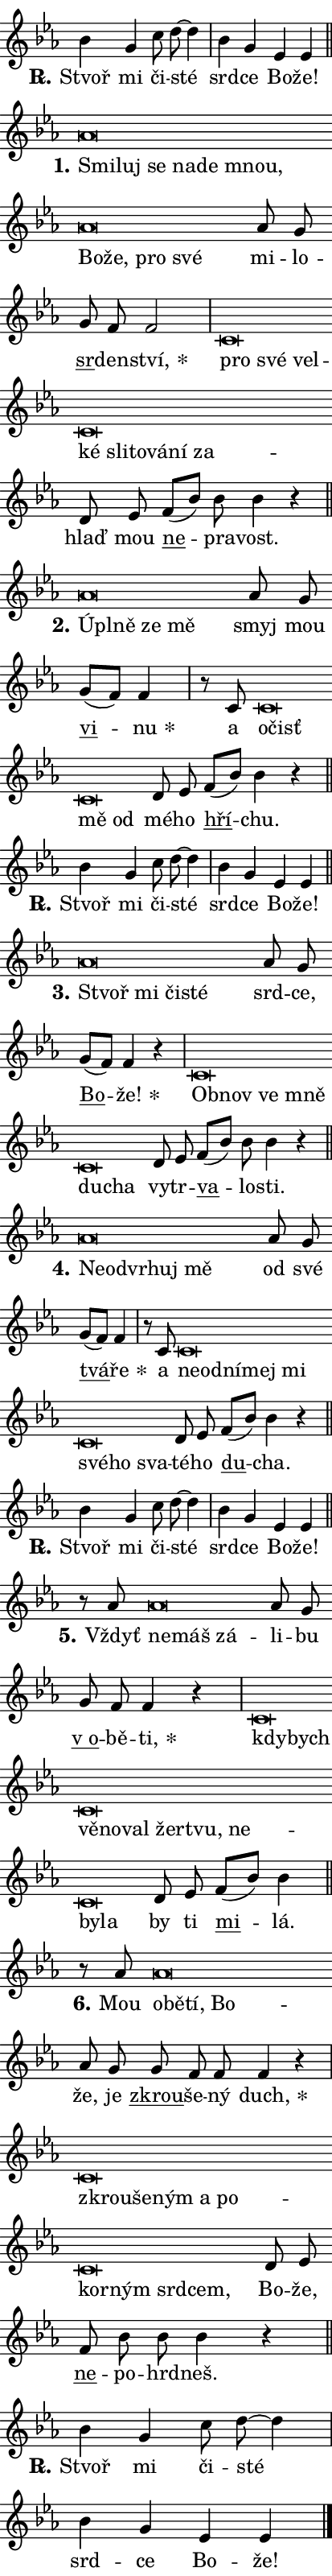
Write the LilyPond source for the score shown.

\version "2.22.1"
\header { tagline = "" }
\paper {
  indent = 0\cm
  top-margin = 0\cm
  right-margin = 0\cm
  bottom-margin = 0\cm
  left-margin = 0\cm
  paper-width = 7\cm
  page-breaking = #ly:one-page-breaking
  system-system-spacing.basic-distance = #11
  score-system-spacing.basic-distance = #11
  ragged-last = ##f
}


%% Author: Thomas Morley
%% https://lists.gnu.org/archive/html/lilypond-user/2020-05/msg00002.html
#(define (line-position grob)
"Returns position of @var[grob} in current system:
   @code{'start}, if at first time-step
   @code{'end}, if at last time-step
   @code{'middle} otherwise
"
  (let* ((col (ly:item-get-column grob))
         (ln (ly:grob-object col 'left-neighbor))
         (rn (ly:grob-object col 'right-neighbor))
         (col-to-check-left (if (ly:grob? ln) ln col))
         (col-to-check-right (if (ly:grob? rn) rn col))
         (break-dir-left
           (and
             (ly:grob-property col-to-check-left 'non-musical #f)
             (ly:item-break-dir col-to-check-left)))
         (break-dir-right
           (and
             (ly:grob-property col-to-check-right 'non-musical #f)
             (ly:item-break-dir col-to-check-right))))
        (cond ((eqv? 1 break-dir-left) 'start)
              ((eqv? -1 break-dir-right) 'end)
              (else 'middle))))

#(define (tranparent-at-line-position vctor)
  (lambda (grob)
  "Relying on @code{line-position} select the relevant enry from @var{vctor}.
Used to determine transparency,"
    (case (line-position grob)
      ((end) (not (vector-ref vctor 0)))
      ((middle) (not (vector-ref vctor 1)))
      ((start) (not (vector-ref vctor 2))))))

noteHeadBreakVisibility =
#(define-music-function (break-visibility)(vector?)
"Makes @code{NoteHead}s transparent relying on @var{break-visibility}"
#{
  \override NoteHead.transparent =
    #(tranparent-at-line-position break-visibility)
#})

#(define delete-ledgers-for-transparent-note-heads
  (lambda (grob)
    "Reads whether a @code{NoteHead} is transparent.
If so this @code{NoteHead} is removed from @code{'note-heads} from
@var{grob}, which is supposed to be @code{LedgerLineSpanner}.
As a result ledgers are not printed for this @code{NoteHead}"
    (let* ((nhds-array (ly:grob-object grob 'note-heads))
           (nhds-list
             (if (ly:grob-array? nhds-array)
                 (ly:grob-array->list nhds-array)
                 '()))
           ;; Relies on the transparent-property being done before
           ;; Staff.LedgerLineSpanner.after-line-breaking is executed.
           ;; This is fragile ...
           (to-keep
             (remove
               (lambda (nhd)
                 (ly:grob-property nhd 'transparent #f))
               nhds-list)))
      ;; TODO find a better method to iterate over grob-arrays, similiar
      ;; to filter/remove etc for lists
      ;; For now rebuilt from scratch
      (set! (ly:grob-object grob 'note-heads)  '())
      (for-each
        (lambda (nhd)
          (ly:pointer-group-interface::add-grob grob 'note-heads nhd))
        to-keep))))

hideNotes = {
  \noteHeadBreakVisibility #begin-of-line-visible
}
unHideNotes = {
  \noteHeadBreakVisibility #all-visible
}

% work-around for resetting accidentals
% https://lilypond.org/doc/v2.23/Documentation/notation/displaying-rhythms#unmetered-music
cadenzaMeasure = {
  \cadenzaOff
  \partial 1024 s1024
  \cadenzaOn
}

#(define-markup-command (accent layout props text) (markup?)
  "Underline accented syllable"
  (interpret-markup layout props
    #{\markup \override #'(offset . 4.3) \underline { #text }#}))

responsum = \markup \concat {
  "R" \hspace #-1.05 \path #0.1 #'((moveto 0 0.07) (lineto 0.9 0.8)) \hspace #0.05 "."
}

\layout {
    \context {
        \Staff
        \remove "Time_signature_engraver"
        \override LedgerLineSpanner.after-line-breaking = #delete-ledgers-for-transparent-note-heads
    }
    \context {
        \Voice {
            \override NoteHead.output-attributes = #'((class . "notehead"))
            \override Hairpin.height = #0.55
        }
    }
    \context {
        \Lyrics {
            \override StanzaNumber.output-attributes = #'((class . "stanzanumber"))
            \override LyricSpace.minimum-distance = #0.9
            \override LyricText.font-name = #"TeX Gyre Schola"
            \override LyricText.font-size = 1
            \override StanzaNumber.font-name = #"TeX Gyre Schola Bold"
            \override StanzaNumber.font-size = 1
        }
    }
}

% magnetic-lyrics.ily
%
%   written by
%     Jean Abou Samra <jean@abou-samra.fr>
%     Werner Lemberg <wl@gnu.org>
%
%   adapted by
%     Jiri Hon <jiri.hon@gmail.com>
%
% Version 2022-Apr-15

% https://www.mail-archive.com/lilypond-user@gnu.org/msg149350.html

#(define (Left_hyphen_pointer_engraver context)
   "Collect syllable-hyphen-syllable occurrences in lyrics and store
them in properties.  This engraver only looks to the left.  For
example, if the lyrics input is @code{foo -- bar}, it does the
following.

@itemize @bullet
@item
Set the @code{text} property of the @code{LyricHyphen} grob between
@q{foo} and @q{bar} to @code{foo}.

@item
Set the @code{left-hyphen} property of the @code{LyricText} grob with
text @q{foo} to the @code{LyricHyphen} grob between @q{foo} and
@q{bar}.
@end itemize

Use this auxiliary engraver in combination with the
@code{lyric-@/text::@/apply-@/magnetic-@/offset!} hook."
   (let ((hyphen #f)
         (text #f))
     (make-engraver
      (acknowledgers
       ((lyric-syllable-interface engraver grob source-engraver)
        (set! text grob)))
      (end-acknowledgers
       ((lyric-hyphen-interface engraver grob source-engraver)
        ;(when (not (grob::has-interface grob 'lyric-space-interface))
          (set! hyphen grob)));)
      ((stop-translation-timestep engraver)
       (when (and text hyphen)
         (ly:grob-set-object! text 'left-hyphen hyphen))
       (set! text #f)
       (set! hyphen #f)))))

#(define (lyric-text::apply-magnetic-offset! grob)
   "If the space between two syllables is less than the value in
property @code{LyricText@/.details@/.squash-threshold}, move the right
syllable to the left so that it gets concatenated with the left
syllable.

Use this function as a hook for
@code{LyricText@/.after-@/line-@/breaking} if the
@code{Left_@/hyphen_@/pointer_@/engraver} is active."
   (let ((hyphen (ly:grob-object grob 'left-hyphen #f)))
     (when hyphen
       (let ((left-text (ly:spanner-bound hyphen LEFT)))
         (when (grob::has-interface left-text 'lyric-syllable-interface)
           (let* ((common (ly:grob-common-refpoint grob left-text X))
                  (this-x-ext (ly:grob-extent grob common X))
                  (left-x-ext
                   (begin
                     ;; Trigger magnetism for left-text.
                     (ly:grob-property left-text 'after-line-breaking)
                     (ly:grob-extent left-text common X)))
                  ;; `delta` is the gap width between two syllables.
                  (delta (- (interval-start this-x-ext)
                            (interval-end left-x-ext)))
                  (details (ly:grob-property grob 'details))
                  (threshold (assoc-get 'squash-threshold details 0.2)))
             (when (< delta threshold)
               (let* (;; We have to manipulate the input text so that
                      ;; ligatures crossing syllable boundaries are not
                      ;; disabled.  For languages based on the Latin
                      ;; script this is essentially a beautification.
                      ;; However, for non-Western scripts it can be a
                      ;; necessity.
                      (lt (ly:grob-property left-text 'text))
                      (rt (ly:grob-property grob 'text))
                      (is-space (grob::has-interface hyphen 'lyric-space-interface))
                      (space (if is-space " " ""))
                      (space-markup (grob-interpret-markup grob " "))
                      (space-size (interval-length (ly:stencil-extent space-markup X)))
                      (extra-delta (if is-space space-size 0))
                      ;; Append new syllable.
                      (ltrt-space (if (and (string? lt) (string? rt))
                                (string-append lt space rt)
                                (make-concat-markup (list lt space rt))))
                      ;; Right-align `ltrt` to the right side.
                      (ltrt-space-markup (grob-interpret-markup
                               grob
                               (make-translate-markup
                                (cons (interval-length this-x-ext) 0)
                                (make-right-align-markup ltrt-space)))))
                 (begin
                   ;; Don't print `left-text`.
                   (ly:grob-set-property! left-text 'stencil #f)
                   ;; Set text and stencil (which holds all collected
                   ;; syllables so far) and shift it to the left.
                   (ly:grob-set-property! grob 'text ltrt-space)
                   (ly:grob-set-property! grob 'stencil ltrt-space-markup)
                   (ly:grob-translate-axis! grob (- (- delta extra-delta)) X))))))))))


#(define (lyric-hyphen::displace-bounds-first grob)
   ;; Make very sure this callback isn't triggered too early.
   (let ((left (ly:spanner-bound grob LEFT))
         (right (ly:spanner-bound grob RIGHT)))
     (ly:grob-property left 'after-line-breaking)
     (ly:grob-property right 'after-line-breaking)
     (ly:lyric-hyphen::print grob)))

squashThreshold = #0.4

\layout {
  \context {
    \Lyrics
    \consists #Left_hyphen_pointer_engraver
    \override LyricText.after-line-breaking =
      #lyric-text::apply-magnetic-offset!
    \override LyricHyphen.stencil = #lyric-hyphen::displace-bounds-first
    \override LyricText.details.squash-threshold = \squashThreshold
    \override LyricHyphen.minimum-distance = 0
    \override LyricHyphen.minimum-length = \squashThreshold
  }
}

squash = \override LyricText.details.squash-threshold = 9999
unSquash = \override LyricText.details.squash-threshold = \squashThreshold

left = \override LyricText.self-alignment-X = #LEFT
unLeft = \revert LyricText.self-alignment-X

starOffset = #(lambda (grob) 
                (let ((x_offset (ly:self-alignment-interface::aligned-on-x-parent grob)))
                  (if (= x_offset 0) 0 (+ x_offset 1.2))))

star = #(define-music-function (syllable)(string?)
"Append star separator at the end of a syllable"
#{
  \once \override LyricText.X-offset = #starOffset
  \lyricmode { \markup {
    #syllable
    \override #'((font-name . "TeX Gyre Schola Bold")) \hspace #0.2 \lower #0.65 \larger "*"
  } }
#})

starAccent = #(define-music-function (syllable)(string?)
"Append star separator at the end of a syllable and make accent"
#{
  \once \override LyricText.X-offset = #starOffset
  \lyricmode { \markup {
    \accent #syllable
    \override #'((font-name . "TeX Gyre Schola Bold")) \hspace #0.2 \lower #0.65 \larger "*"
  } }
#})

breath = #(define-music-function (syllable)(string?)
"Append breathing indicator at the end of a syllable"
#{
  \lyricmode { \markup { #syllable "+" } }
#})

optionalBreath = #(define-music-function (syllable)(string?)
"Append optional breathing indicator at the end of a syllable"
#{
  \lyricmode { \markup { #syllable "(+)" } }
#})


\score {
    <<
        \new Voice = "melody" { \cadenzaOn \key es \major \relative { bes'4 g c8 d8~ 4 \cadenzaMeasure \bar "|" bes4 g \bar "" es es \cadenzaMeasure \bar "||" \break }
\relative { as'\breve*1/16 \hideNotes \breve*1/16 \bar "" \breve*1/16 \bar "" \breve*1/16 \bar "" \breve*1/16 \bar "" \breve*1/16 \bar "" \breve*1/16 \bar "" \breve*1/16 \bar "" \breve*1/16 \breve*1/16 \bar "" \unHideNotes as8 g \bar "" g f f2 \cadenzaMeasure \bar "|" c\breve*1/16 \hideNotes \breve*1/16 \bar "" \breve*1/16 \bar "" \breve*1/16 \bar "" \breve*1/16 \bar "" \breve*1/16 \bar "" \breve*1/16 \bar "" \breve*1/16 \breve*1/16 \bar "" \unHideNotes d8 es \bar "" f[( bes)] bes bes4 r \cadenzaMeasure \bar "||" \break }
\relative { as'\breve*1/16 \hideNotes \breve*1/16 \bar "" \breve*1/16 \breve*1/16 \bar "" \unHideNotes as8 g \bar "" g[( f)] f4 \cadenzaMeasure \bar "|" r8 c c\breve*1/16 \hideNotes \breve*1/16 \bar "" \breve*1/16 \breve*1/16 \bar "" \unHideNotes d8 es \bar "" f[( bes)] bes4 r \cadenzaMeasure \bar "||" \break }
\relative { bes'4 g c8 d8~ 4 \cadenzaMeasure \bar "|" bes4 g \bar "" es es \cadenzaMeasure \bar "||" \break }
\relative { as'\breve*1/16 \hideNotes \breve*1/16 \bar "" \breve*1/16 \breve*1/16 \bar "" \unHideNotes as8 g \bar "" g[( f)] f4 r \cadenzaMeasure \bar "|" c\breve*1/16 \hideNotes \breve*1/16 \bar "" \breve*1/16 \bar "" \breve*1/16 \bar "" \breve*1/16 \breve*1/16 \bar "" \unHideNotes d8 es \bar "" f[( bes)] bes bes4 r \cadenzaMeasure \bar "||" \break }
\relative { as'\breve*1/16 \hideNotes \breve*1/16 \bar "" \breve*1/16 \bar "" \breve*1/16 \breve*1/16 \bar "" \unHideNotes as8 g \bar "" g[( f)] f4 \cadenzaMeasure \bar "|" r8 c c\breve*1/16 \hideNotes \breve*1/16 \bar "" \breve*1/16 \bar "" \breve*1/16 \bar "" \breve*1/16 \bar "" \breve*1/16 \bar "" \breve*1/16 \breve*1/16 \bar "" \unHideNotes d8 es \bar "" f[( bes)] bes4 r \cadenzaMeasure \bar "||" \break }
\relative { bes'4 g c8 d8~ 4 \cadenzaMeasure \bar "|" bes4 g \bar "" es es \cadenzaMeasure \bar "||" \break }
\relative { r8 as' as\breve*1/16 \hideNotes \breve*1/16 \breve*1/16 \bar "" \unHideNotes as8 g \bar "" g f f4 r \cadenzaMeasure \bar "|" c\breve*1/16 \hideNotes \breve*1/16 \bar "" \breve*1/16 \bar "" \breve*1/16 \bar "" \breve*1/16 \bar "" \breve*1/16 \bar "" \breve*1/16 \bar "" \breve*1/16 \bar "" \breve*1/16 \breve*1/16 \bar "" \unHideNotes d8 es \bar "" f[( bes)] bes4 \cadenzaMeasure \bar "||" \break }
\relative { r8 as' as\breve*1/16 \hideNotes \breve*1/16 \bar "" \breve*1/16 \breve*1/16 \bar "" \unHideNotes as8 g \bar "" g f f f4 r \cadenzaMeasure \bar "|" c\breve*1/16 \hideNotes \breve*1/16 \bar "" \breve*1/16 \bar "" \breve*1/16 \bar "" \breve*1/16 \bar "" \breve*1/16 \bar "" \breve*1/16 \bar "" \breve*1/16 \breve*1/16 \bar "" \unHideNotes d8 es \bar "" f bes bes bes4 r \cadenzaMeasure \bar "||" \break }
\relative { bes'4 g c8 d8~ 4 \cadenzaMeasure \bar "|" bes4 g \bar "" es es \cadenzaMeasure \bar "||" \break } \bar "|." }
        \new Lyrics \lyricsto "melody" { \lyricmode { \set stanza = \responsum
Stvoř mi či -- sté srd -- ce Bo -- že!
\set stanza = "1."
\left Smi -- \squash luj se na -- de mnou, Bo -- že, pro své \unLeft \unSquash mi -- lo -- \markup \accent sr -- den -- \star ství, \left pro \squash své vel -- ké sli -- to -- vá -- ní za -- \unLeft \unSquash hlaď mou \markup \accent ne -- pra -- vost.
\set stanza = "2."
\left Úpl -- \squash ně ze mě \unLeft \unSquash smyj mou \markup \accent vi -- \star nu a \left o -- \squash čisť mě od \unLeft \unSquash mé -- ho \markup \accent hří -- chu.
\set stanza = \responsum
Stvoř mi či -- sté srd -- ce Bo -- že!
\set stanza = "3."
\left Stvoř \squash mi či -- sté \unLeft \unSquash srd -- ce, \markup \accent Bo -- \star že! \left Ob -- \squash nov ve mně du -- cha \unLeft \unSquash vy -- tr -- \markup \accent va -- lo -- sti.
\set stanza = "4."
\left Ne -- \squash od -- vr -- huj mě \unLeft \unSquash od své \markup \accent tvá -- \star ře a \left ne -- \squash od -- ní -- mej mi své -- ho sva -- \unLeft \unSquash té -- ho \markup \accent du -- cha.
\set stanza = \responsum
Stvoř mi či -- sté srd -- ce Bo -- že!
\set stanza = "5."
Vždyť \left ne -- \squash máš zá -- \unLeft \unSquash li -- bu \markup \accent "v o" -- bě -- \star ti, \left kdy -- \squash bych vě -- no -- val žer -- tvu, ne -- by -- la \unLeft \unSquash by ti \markup \accent mi -- lá.
\set stanza = "6."
Mou \left o -- \squash bě -- tí, Bo -- \unLeft \unSquash že, je \markup \accent zkrou -- še -- ný \star duch, \left zkrou -- \squash še -- ným a po -- kor -- ným srd -- cem, \unLeft \unSquash Bo -- že, \markup \accent ne -- po -- hrd -- neš.
\set stanza = \responsum
Stvoř mi či -- sté srd -- ce Bo -- že! } }
    >>
    \layout {}
}
